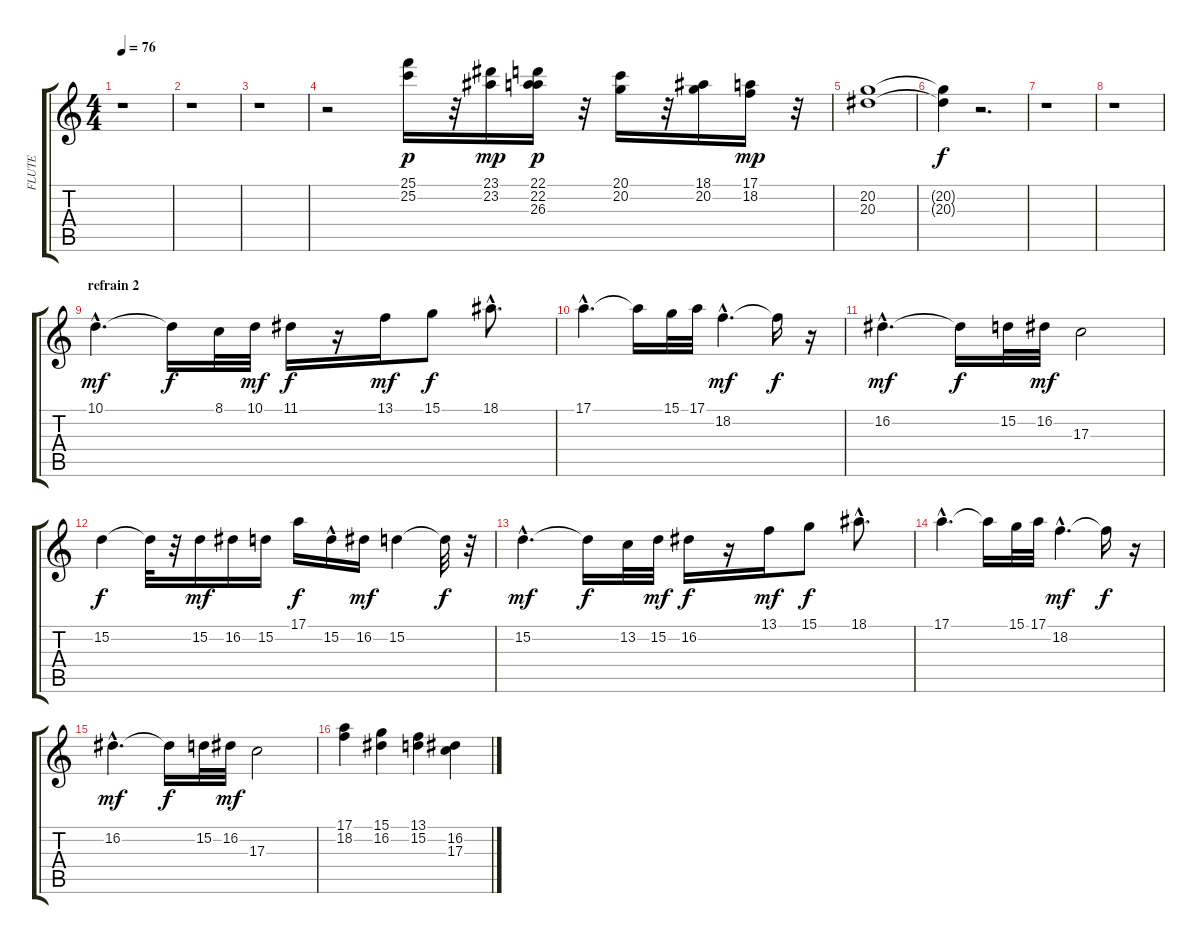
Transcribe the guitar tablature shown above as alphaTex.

\track ("FLUTE" "FLUTE") {instrument flute}
\staff {score tabs}
\tuning (E4 B3 G3 D3 A2 E2) {hide}
\ts (4 4)
\tempo 76
\clef g2
\ks c
r.1{dy p} |
r.1 |
r.1 |
r.2 (25.1 25.2).16{balance 0} r.32 (23.1 23.2).16{dy mp balance 2} (22.1 22.2 26.3).16{dy p balance 5} r.32 (20.1 20.2).16{balance 8} r.32 (18.1 20.2).16{balance 10} (17.1 18.2).16{dy mp balance 12} r.32 |
(20.2 20.3).1{balance 16} |
(20.2{t} 20.3{t}).4{dy f} r.2{d} |
r.1 |
r.1 |
\section ("" "refrain 2")
10.1{hac}.4{d dy mf balance 8} 10.1{t}.16{dy f} 8.1.32 10.1.32{dy mf} 11.1.16{dy f} r.16 13.1.16{dy mf} 15.1.8{dy f} 18.1{hac}.8{d} |
17.1{hac}.4{d} 17.1{t}.16 15.1.32 17.1.32 18.2{hac}.4{d dy mf} 18.2{t}.16{dy f} r.16 |
16.2{hac}.4{d dy mf} 16.2{t}.16{dy f} 15.2.32 16.2.32{dy mf} 17.3.2 |
15.2.4{dy f} 15.2{t}.32 r.32 15.2.16{dy mf} 16.2.16 15.2.16 17.1.16{dy f} 15.2{hac}.16 16.2.16{dy mf} 15.2.4 15.2{t}.32{dy f} r.32 |
15.2{hac}.4{d dy mf} 15.2{t}.16{dy f} 13.2.32 15.2.32{dy mf} 16.2.16{dy f} r.16 13.1.16{dy mf} 15.1.8{dy f} 18.1{hac}.8{d} |
17.1{hac}.4{d} 17.1{t}.16 15.1.32 17.1.32 18.2{hac}.4{d dy mf} 18.2{t}.16{dy f} r.16 |
16.2{hac}.4{d dy mf} 16.2{t}.16{dy f} 15.2.32 16.2.32{dy mf} 17.3.2 |
(17.1 18.2).4 (15.1 16.2).4 (13.1 15.2).4 (16.2 17.3).4
